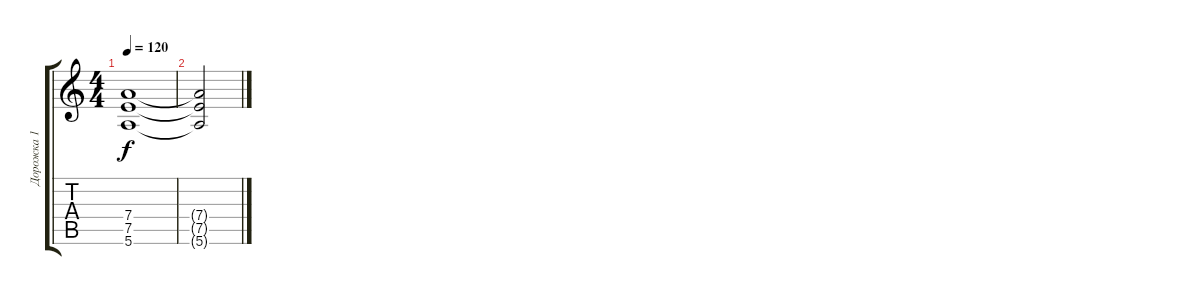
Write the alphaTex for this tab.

\track ("Дорожка 1" "Дорожка 1") {instrument distortionguitar}
\staff {score tabs}
\tuning (E4 B3 G3 D3 A2 E2) {hide}
\ts (4 4)
\tempo 120
\clef g2
\ks c
(7.4 7.5 5.6).1{dy f} |
(7.4{t} 7.5{t} 5.6{t}).2
